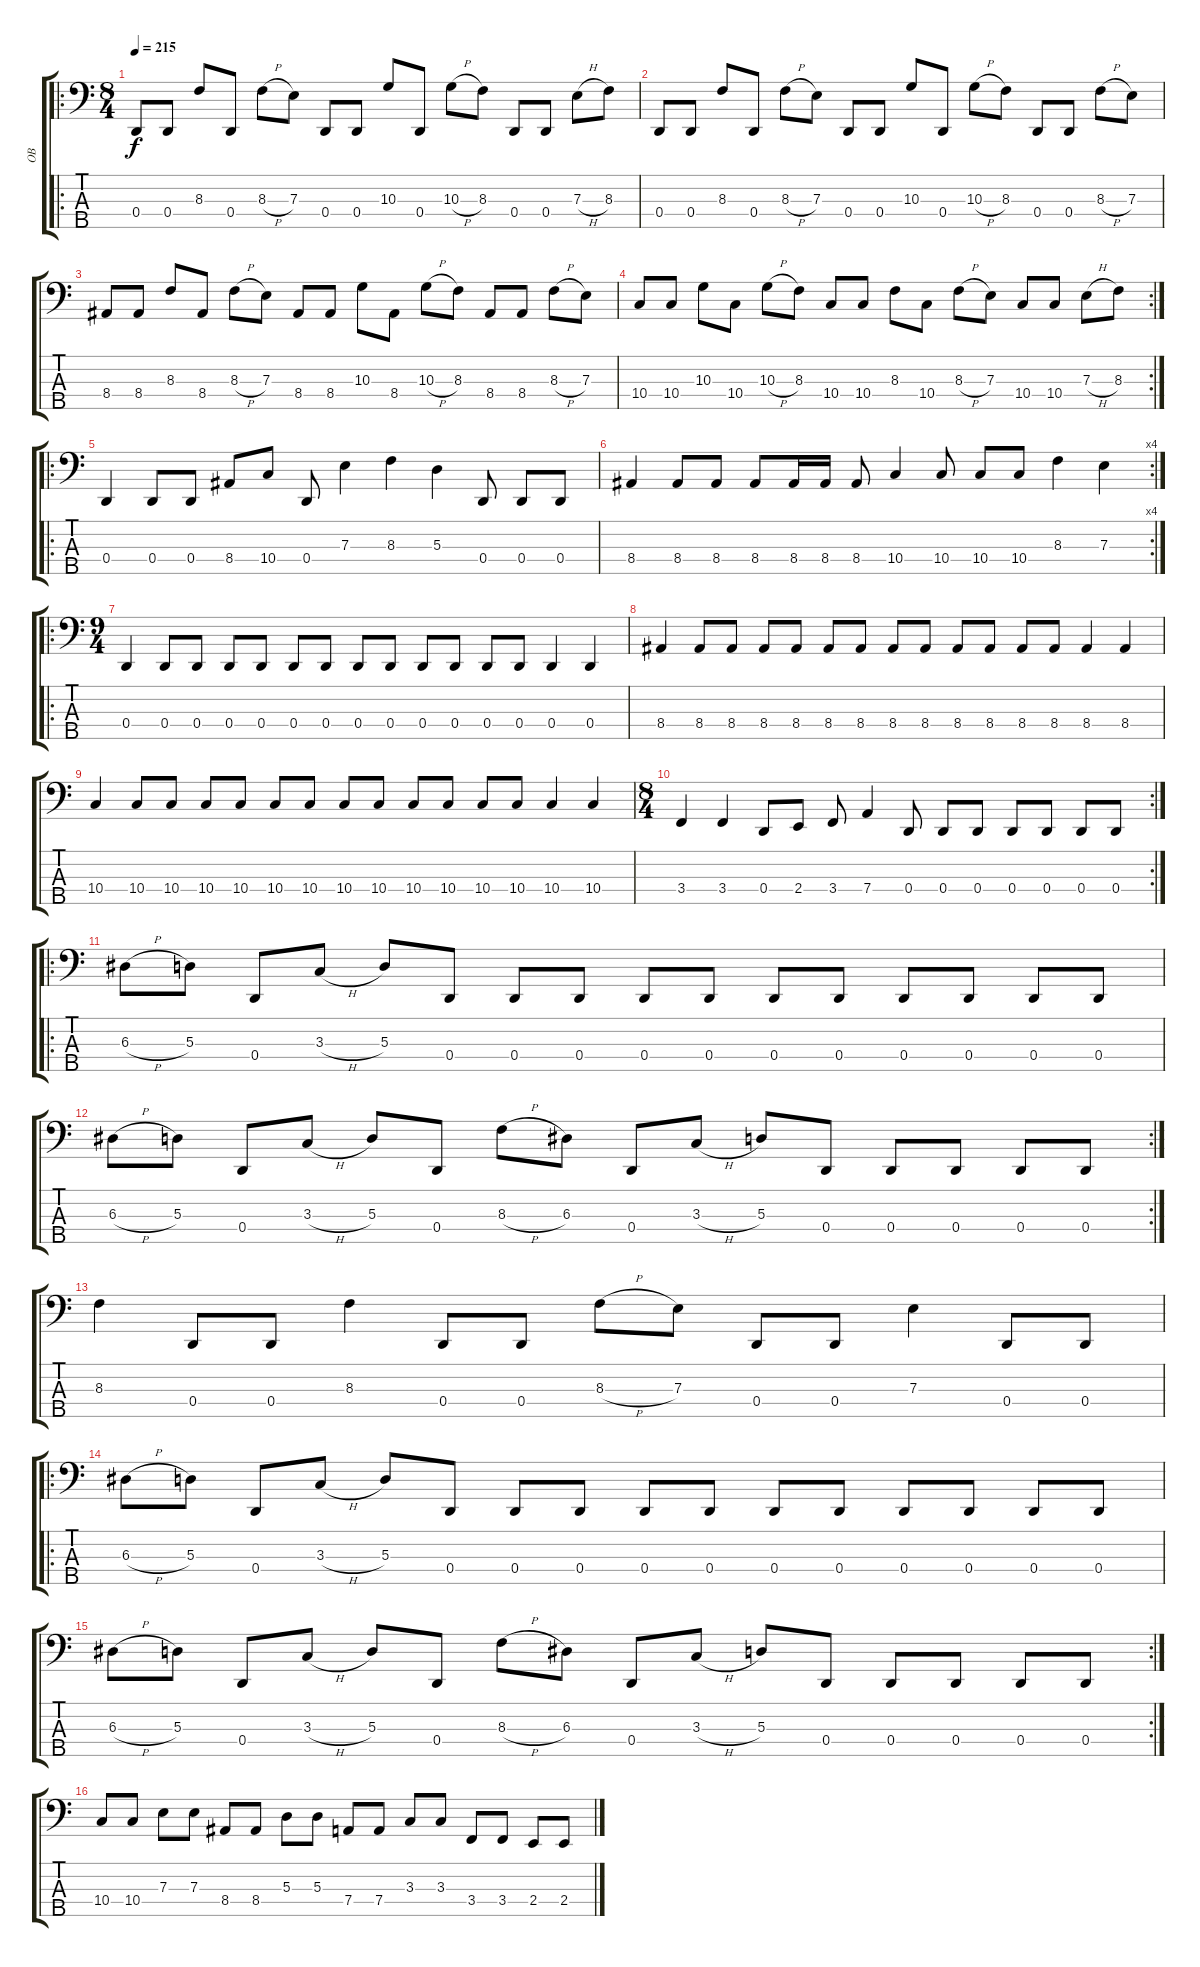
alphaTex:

\track ("OB" "OB") {instrument electricbassfinger}
\staff {score tabs}
\tuning (G2 D2 A1 D1 A0) {hide}
\ro
\ts (8 4)
\tempo 215
\clef f4
\ks c
0.4.8{dy f} 0.4.8 8.3.8 0.4.8 8.3{h}.8 7.3.8 0.4.8 0.4.8 10.3.8 0.4.8 10.3{h}.8 8.3.8 0.4.8 0.4.8 7.3{h}.8 8.3.8 |
0.4.8 0.4.8 8.3.8 0.4.8 8.3{h}.8 7.3.8 0.4.8 0.4.8 10.3.8 0.4.8 10.3{h}.8 8.3.8 0.4.8 0.4.8 8.3{h}.8 7.3.8 |
8.4.8 8.4.8 8.3.8 8.4.8 8.3{h}.8 7.3.8 8.4.8 8.4.8 10.3.8 8.4.8 10.3{h}.8 8.3.8 8.4.8 8.4.8 8.3{h}.8 7.3.8 |
\rc 2
10.4.8 10.4.8 10.3.8 10.4.8 10.3{h}.8 8.3.8 10.4.8 10.4.8 8.3.8 10.4.8 8.3{h}.8 7.3.8 10.4.8 10.4.8 7.3{h}.8 8.3.8 |
\ro
0.4.4 0.4.8 0.4.8 8.4.8 10.4.8 0.4.8 7.3.4 8.3.4 5.3.4 0.4.8 0.4.8 0.4.8 |
\rc 4
8.4.4 8.4.8 8.4.8 8.4.8 8.4.16 8.4.16 8.4.8 10.4.4 10.4.8 10.4.8 10.4.8 8.3.4 7.3.4 |
\ro
\ts (9 4)
0.4.4 0.4.8 0.4.8 0.4.8 0.4.8 0.4.8 0.4.8 0.4.8 0.4.8 0.4.8 0.4.8 0.4.8 0.4.8 0.4.4 0.4.4 |
8.4.4 8.4.8 8.4.8 8.4.8 8.4.8 8.4.8 8.4.8 8.4.8 8.4.8 8.4.8 8.4.8 8.4.8 8.4.8 8.4.4 8.4.4 |
10.4.4 10.4.8 10.4.8 10.4.8 10.4.8 10.4.8 10.4.8 10.4.8 10.4.8 10.4.8 10.4.8 10.4.8 10.4.8 10.4.4 10.4.4 |
\rc 2
\ts (8 4)
3.4.4 3.4.4 0.4.8 2.4.8 3.4.8 7.4.4 0.4.8 0.4.8 0.4.8 0.4.8 0.4.8 0.4.8 0.4.8 |
\ro
6.3{h}.8 5.3.8 0.4.8 3.3{h}.8 5.3.8 0.4.8 0.4.8 0.4.8 0.4.8 0.4.8 0.4.8 0.4.8 0.4.8 0.4.8 0.4.8 0.4.8 |
\rc 2
6.3{h}.8 5.3.8 0.4.8 3.3{h}.8 5.3.8 0.4.8 8.3{h}.8 6.3.8 0.4.8 3.3{h}.8 5.3.8 0.4.8 0.4.8 0.4.8 0.4.8 0.4.8 |
8.3.4 0.4.8 0.4.8 8.3.4 0.4.8 0.4.8 8.3{h}.8 7.3.8 0.4.8 0.4.8 7.3.4 0.4.8 0.4.8 |
\ro
6.3{h}.8 5.3.8 0.4.8 3.3{h}.8 5.3.8 0.4.8 0.4.8 0.4.8 0.4.8 0.4.8 0.4.8 0.4.8 0.4.8 0.4.8 0.4.8 0.4.8 |
\rc 2
6.3{h}.8 5.3.8 0.4.8 3.3{h}.8 5.3.8 0.4.8 8.3{h}.8 6.3.8 0.4.8 3.3{h}.8 5.3.8 0.4.8 0.4.8 0.4.8 0.4.8 0.4.8 |
10.4.8 10.4.8 7.3.8 7.3.8 8.4.8 8.4.8 5.3.8 5.3.8 7.4.8 7.4.8 3.3.8 3.3.8 3.4.8 3.4.8 2.4.8 2.4.8
